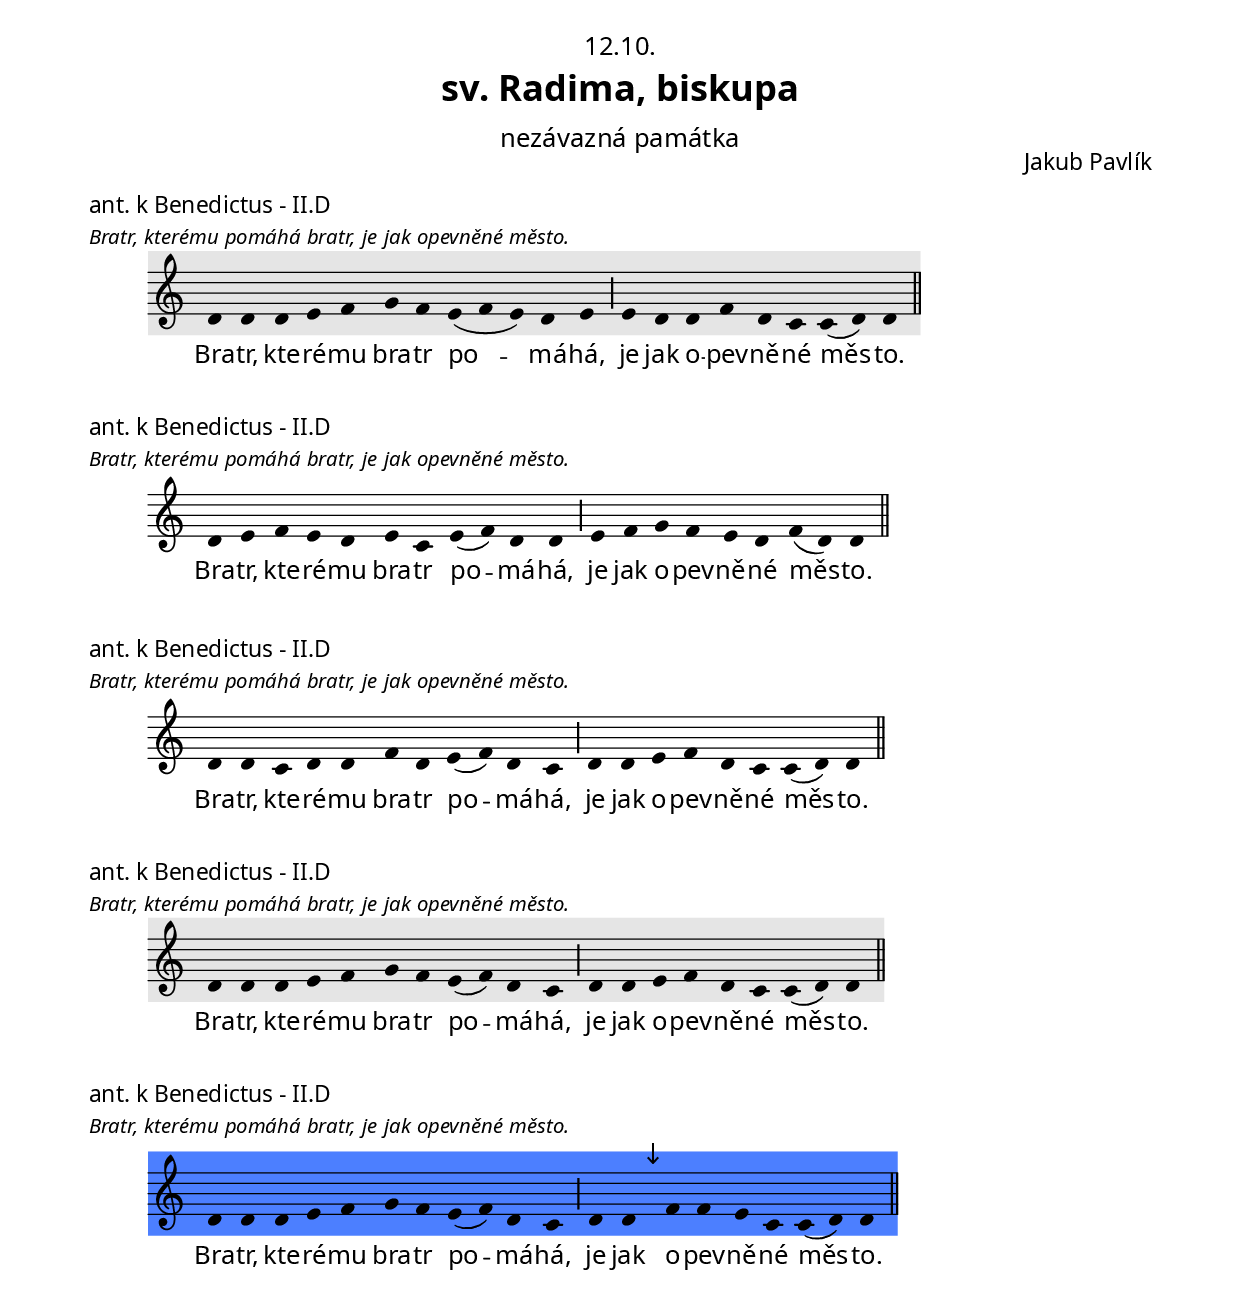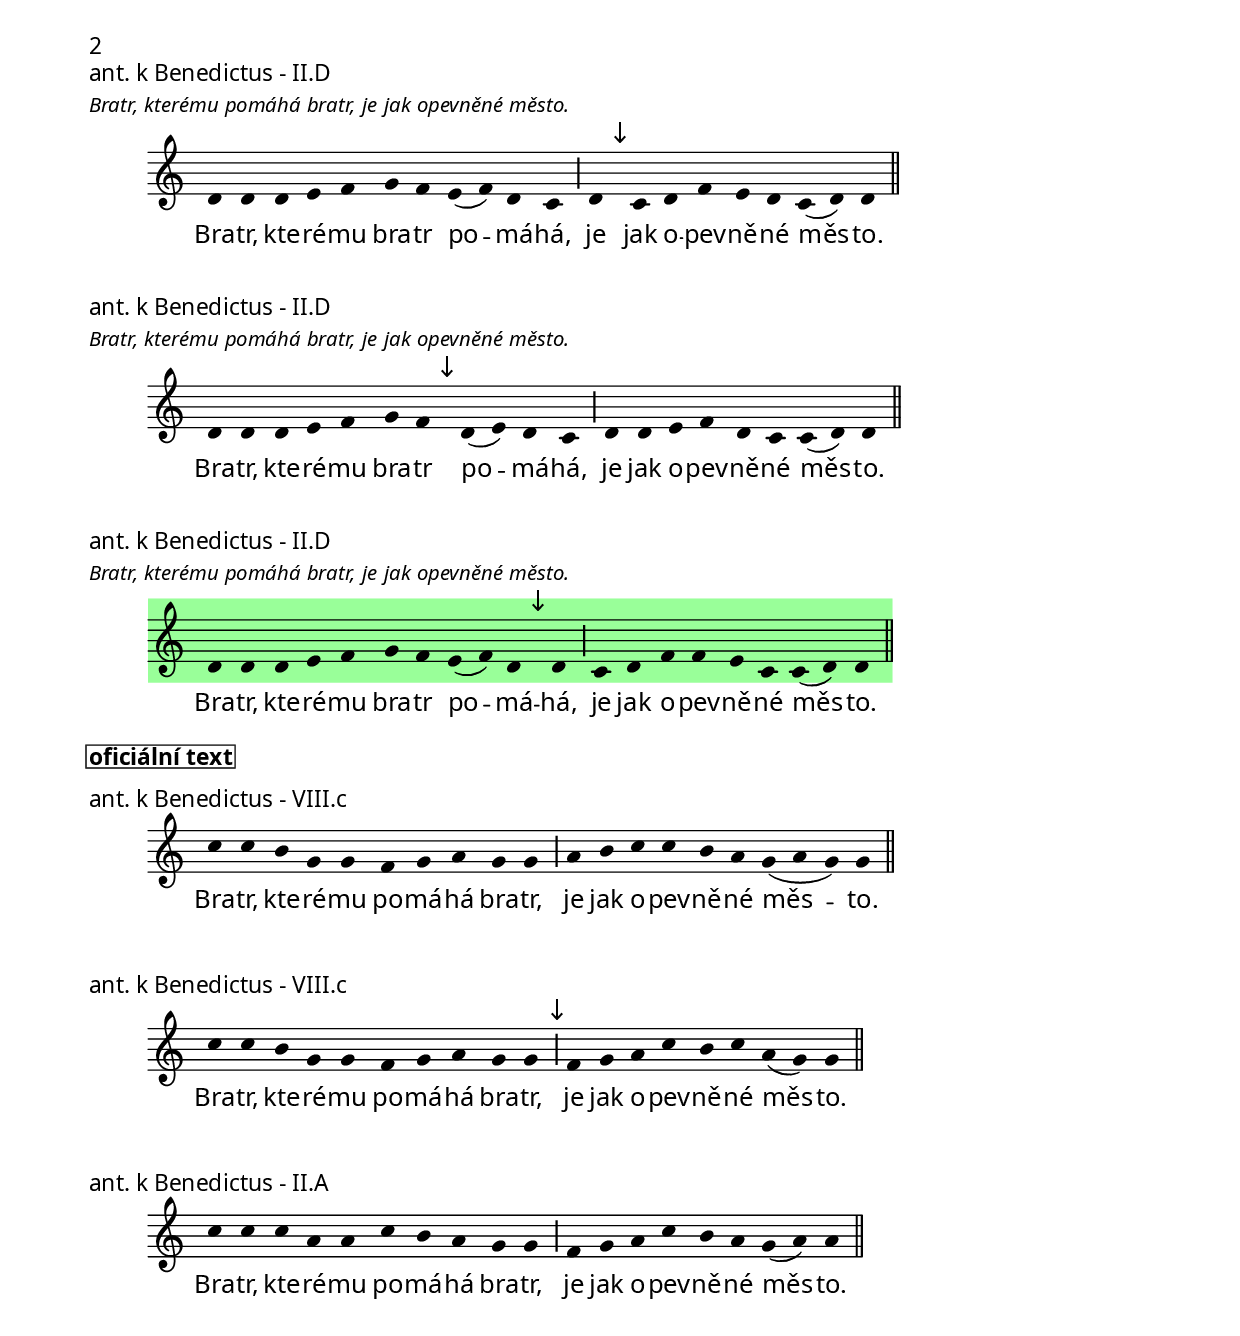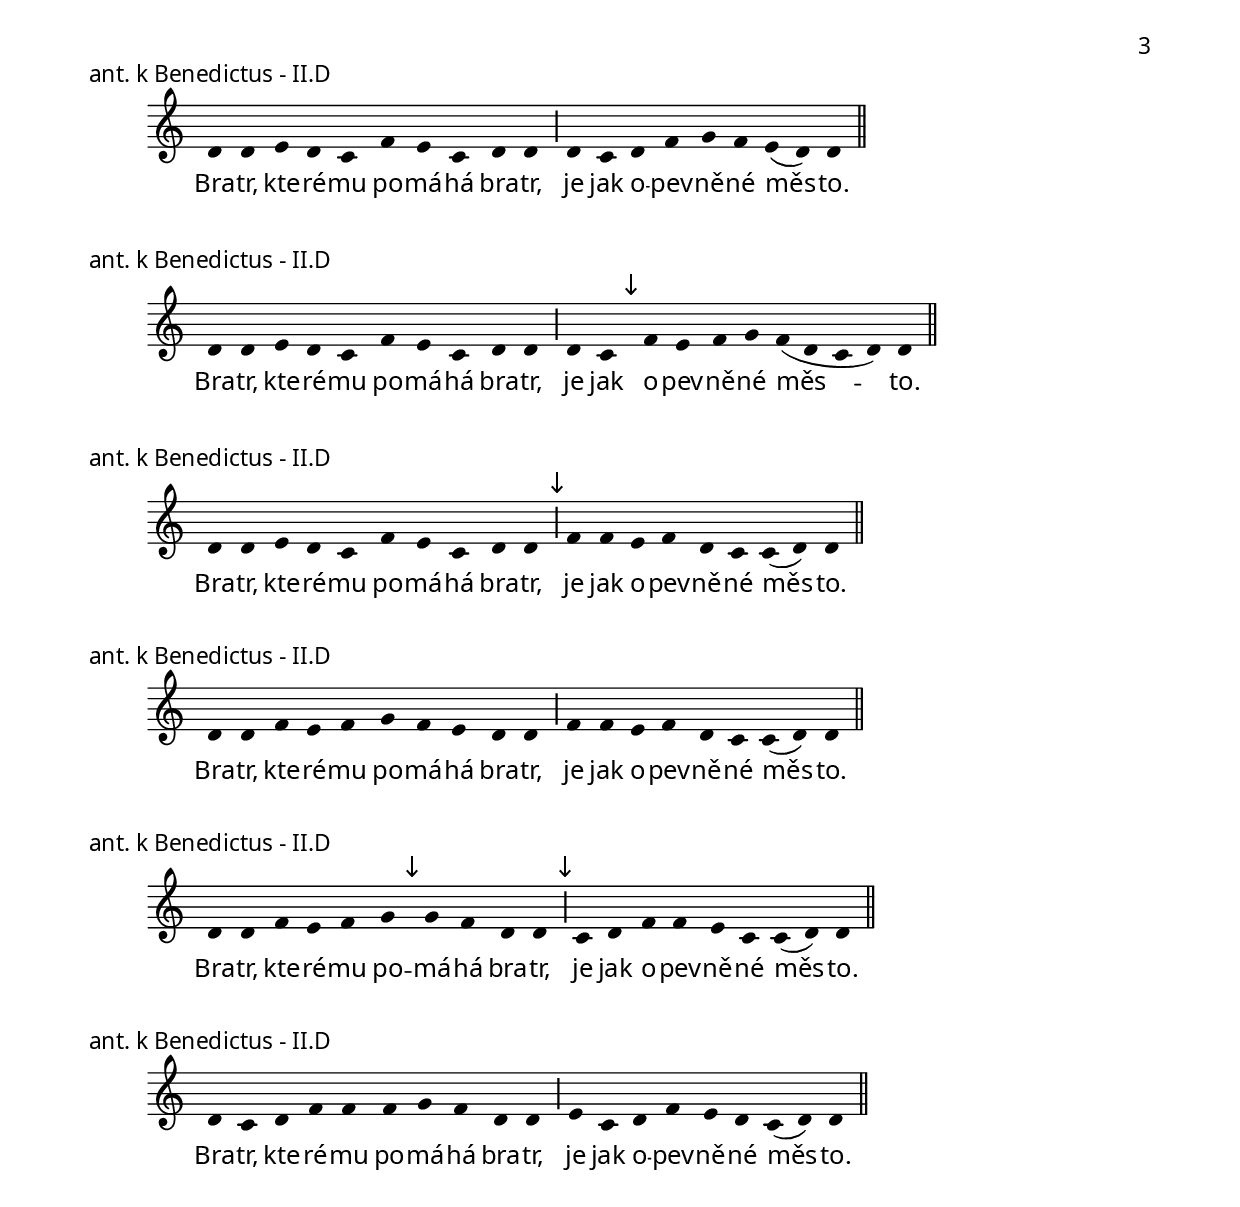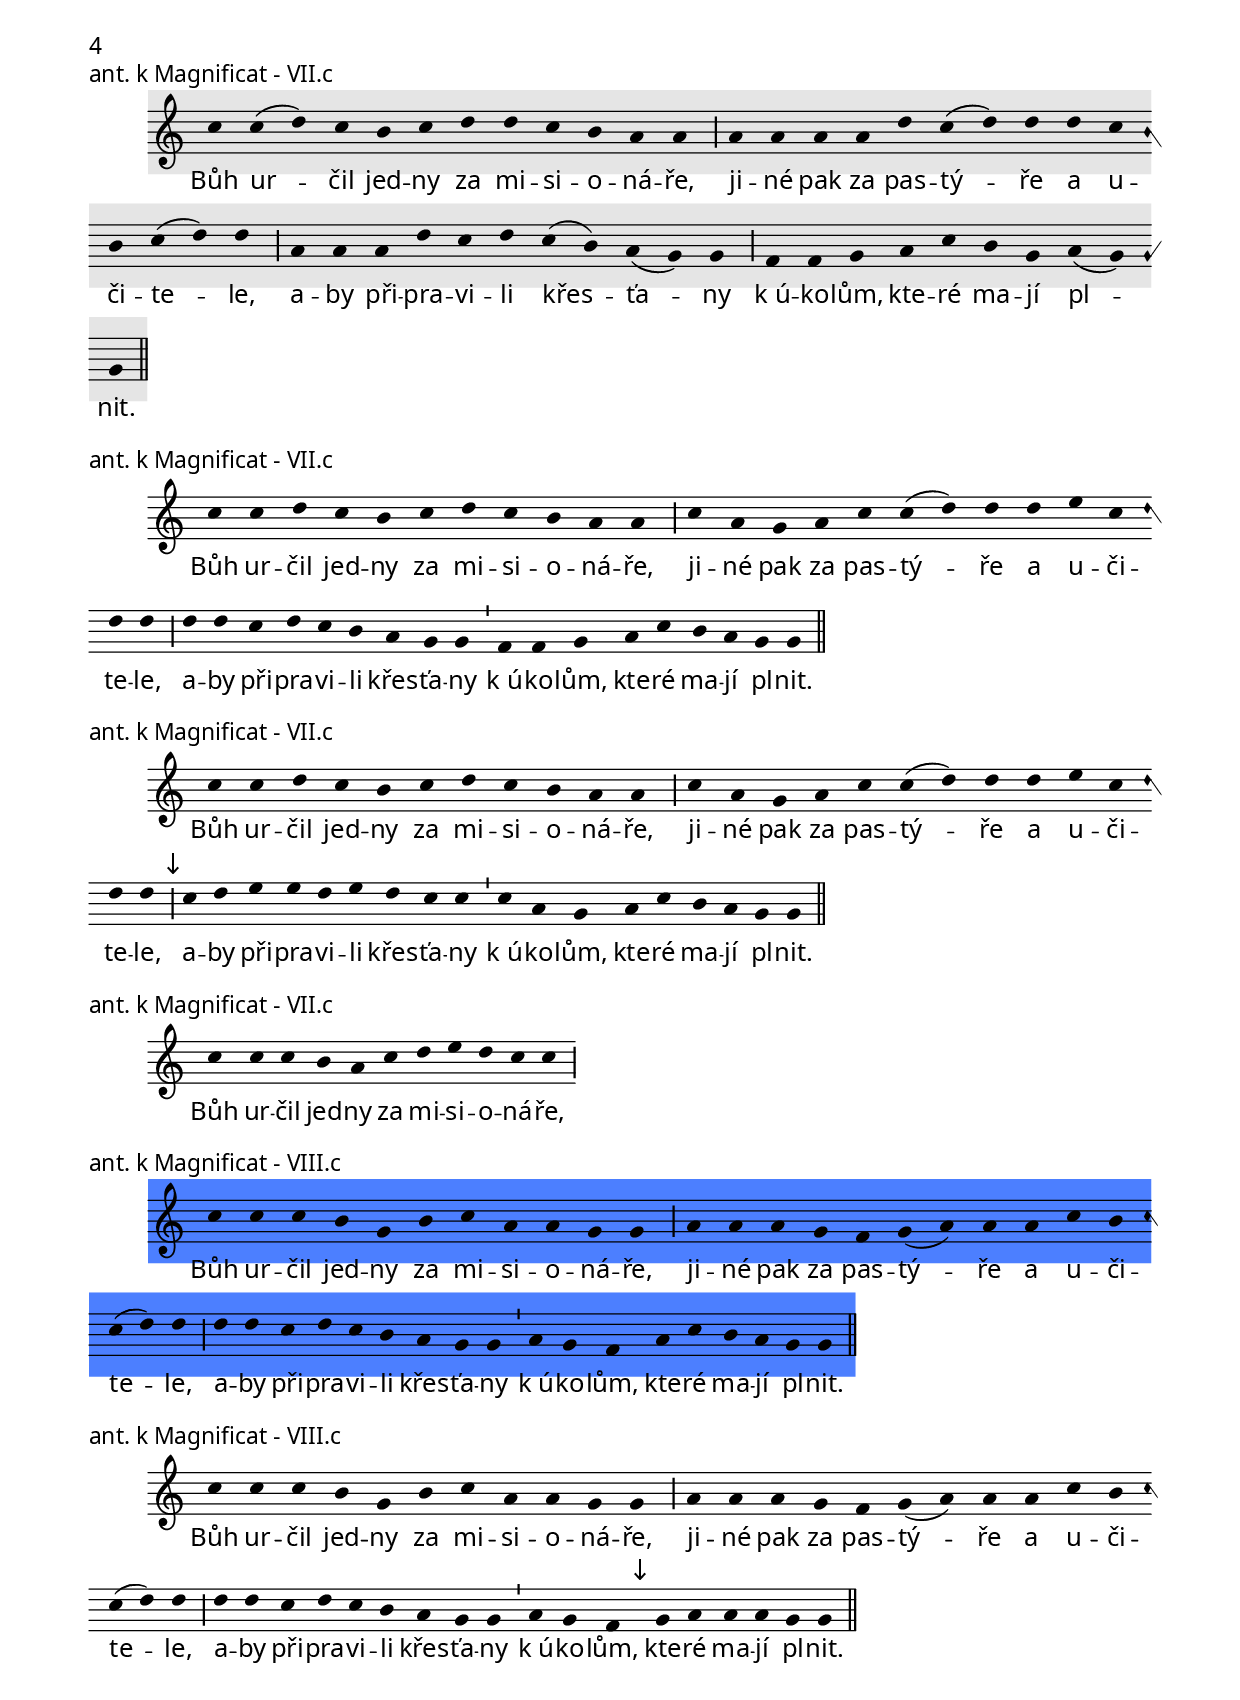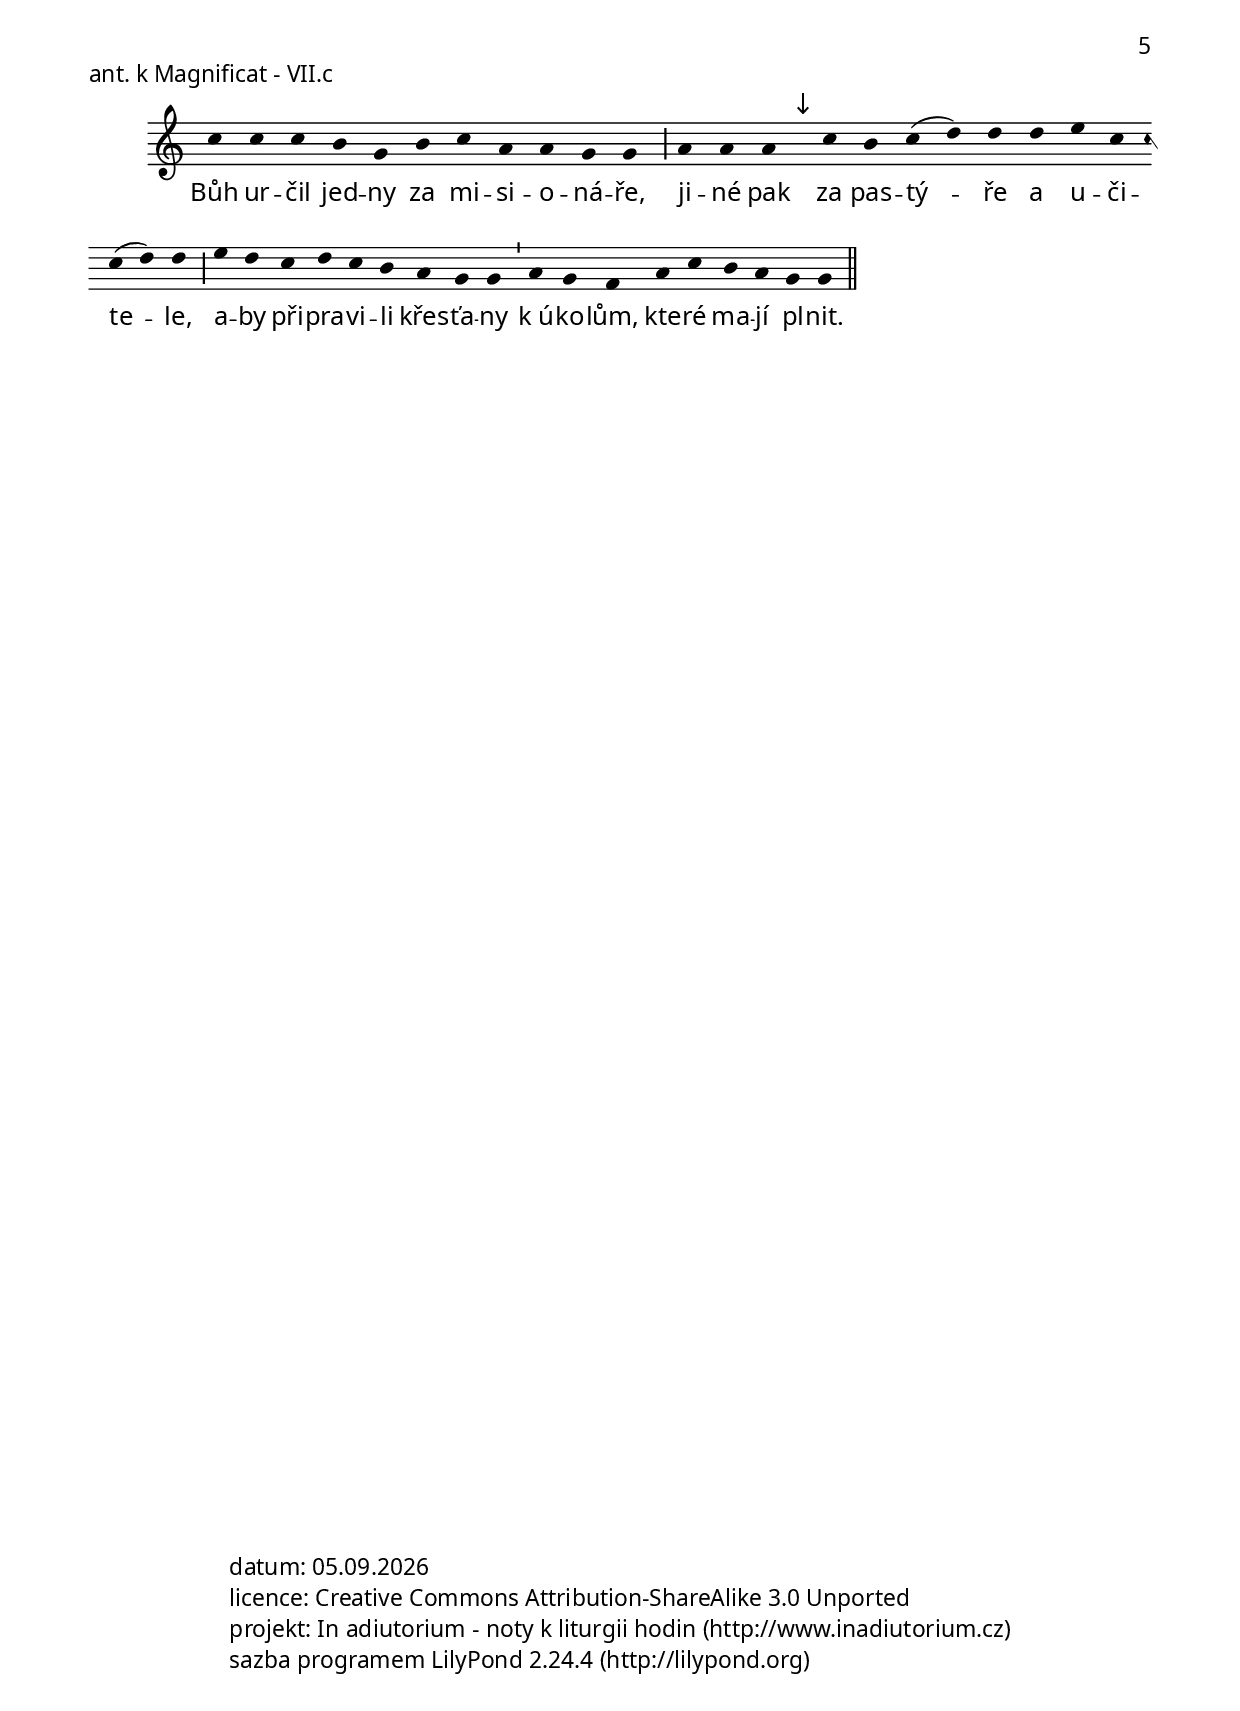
\version "2.17.0"

\include "../spolecne.ly"

\header {
  title = \markup\titleSvatek
            "sv. Radima, biskupa"
            "nezávazná památka"
            12.10.
  composer = "Jakub Pavlík"
}

\score {
  \relative c' {
    \zvyraznovacSedy
    \choralniRezim
    d4 d d e f g f e( f e) d e \barMaior
    e d d f d c c( d) d \barFinalis
  }
  \addlyrics {
    Bra -- tr, kte -- ré -- mu bra -- tr po -- má -- há,
    je jak o -- pev -- ně -- né měs -- to.
  }
  \header {
    textus_approbatus = "Bratr, kterému pomáhá bratr, je jak opevněné město."
    quid = "ant. k Benedictus"
    modus = "II"
    differentia = "D"
    psalmus = ""
    placet = "nic moc"
    id = "aben"
    piece = \markup {\sestavTitulekBezZalmu}
  }
}

\score {
  \relative c' {
    \choralniRezim
    d4 e f e d e c e( f) d d \barMaior
    e f g f e d f( d) d \barFinalis
  }
  \addlyrics {
    Bra -- tr, kte -- ré -- mu bra -- tr po -- má -- há,
    je jak o -- pev -- ně -- né měs -- to.
  }
  \header {
    textus_approbatus = "Bratr, kterému pomáhá bratr, je jak opevněné město."
    quid = "ant. k Benedictus"
    modus = "II"
    differentia = "D"
    psalmus = ""
    id = "aben"
    piece = \markup {\sestavTitulekBezZalmu}
  }
}

\score {
  \relative c' {
    \choralniRezim
    d4 d c d d f d e( f) d c \barMaior
    d d e f d c c( d) d \barFinalis
  }
  \addlyrics {
    Bra -- tr, kte -- ré -- mu bra -- tr po -- má -- há,
    je jak o -- pev -- ně -- né měs -- to.
  }
  \header {
    textus_approbatus = "Bratr, kterému pomáhá bratr, je jak opevněné město."
    quid = "ant. k Benedictus"
    modus = "II"
    differentia = "D"
    psalmus = ""
    id = "aben"
    piece = \markup {\sestavTitulekBezZalmu}
  }
}

\score {
  \relative c' {
    \zvyraznovacSedy
    \choralniRezim
    d4 d d e f g f e( f) d c \barMaior
    d d e f d c c( d) d \barFinalis
  }
  \addlyrics {
    Bra -- tr, kte -- ré -- mu bra -- tr po -- má -- há,
    je jak o -- pev -- ně -- né měs -- to.
  }
  \header {
    textus_approbatus = "Bratr, kterému pomáhá bratr, je jak opevněné město."
    quid = "ant. k Benedictus"
    modus = "II"
    differentia = "D"
    psalmus = ""
    id = "aben"
    piece = \markup {\sestavTitulekBezZalmu}
  }
}

\score {
  \relative c' {
    \zvyraznovacModry
    \choralniRezim
    d4 d d e f g f e( f) d c \barMaior
    d d \mark\sipka f f e c c( d) d \barFinalis
  }
  \addlyrics {
    Bra -- tr, kte -- ré -- mu bra -- tr po -- má -- há,
    je jak o -- pev -- ně -- né měs -- to.
  }
  \header {
    textus_approbatus = "Bratr, kterému pomáhá bratr, je jak opevněné město."
    quid = "ant. k Benedictus"
    modus = "II"
    differentia = "D"
    psalmus = ""
    id = "aben"
    piece = \markup {\sestavTitulekBezZalmu}
  }
}

\score {
  \relative c' {
    \choralniRezim
    d4 d d e f g f e( f) d c \barMaior
    d \mark\sipka c d f e d c( d) d \barFinalis
  }
  \addlyrics {
    Bra -- tr, kte -- ré -- mu bra -- tr po -- má -- há,
    je jak o -- pev -- ně -- né měs -- to.
  }
  \header {
    textus_approbatus = "Bratr, kterému pomáhá bratr, je jak opevněné město."
    quid = "ant. k Benedictus"
    modus = "II"
    differentia = "D"
    psalmus = ""
    id = "aben"
    piece = \markup {\sestavTitulekBezZalmu}
  }
}

\score {
  \relative c' {
    \choralniRezim
    d4 d d e f g f \mark\sipka d( e) d c \barMaior
    d d e f d c c( d) d \barFinalis
  }
  \addlyrics {
    Bra -- tr, kte -- ré -- mu bra -- tr po -- má -- há,
    je jak o -- pev -- ně -- né měs -- to.
  }
  \header {
    textus_approbatus = "Bratr, kterému pomáhá bratr, je jak opevněné město."
    quid = "ant. k Benedictus"
    modus = "II"
    differentia = "D"
    psalmus = ""
    id = "aben"
    piece = \markup {\sestavTitulekBezZalmu}
  }
}

\score {
  \relative c' {
    \zvyraznovacZelenyII
    \choralniRezim
    d4 d d e f g f e( f) d \mark\sipka d \barMaior
    c d f f e c c( d) d \barFinalis
  }
  \addlyrics {
    Bra -- tr, kte -- ré -- mu bra -- tr po -- má -- há,
    je jak o -- pev -- ně -- né měs -- to.
  }
  \header {
    textus_approbatus = "Bratr, kterému pomáhá bratr, je jak opevněné město."
    quid = "ant. k Benedictus"
    modus = "II"
    differentia = "D"
    psalmus = ""
    id = "aben"
    piece = \markup {\sestavTitulekBezZalmu}
  }
}

\markup\nadpisSkupiny "oficiální text"

\score {
  \relative c'' {
    \choralniRezim
    c4 c b g g f g a g g \barMaior
    a b c c b a g( a g) g \barFinalis
  }
  \addlyrics {
    Bra -- tr, kte -- ré -- mu  po -- má -- há bra -- tr,
    je jak o -- pev -- ně -- né měs -- to.
  }
  \header {
    quid = "ant. k Benedictus"
    modus = "VIII"
    differentia = "c"
    psalmus = ""
    id = "aben"
    piece = \markup {\sestavTitulekBezZalmu}
  }
}

\score {
  \relative c'' {
    \choralniRezim
    c4 c b g g f g a g g \barMaior
    \mark\sipka f g a c b c a( g) g \barFinalis
  }
  \addlyrics {
    Bra -- tr, kte -- ré -- mu  po -- má -- há bra -- tr,
    je jak o -- pev -- ně -- né měs -- to.
  }
  \header {
    quid = "ant. k Benedictus"
    modus = "VIII"
    differentia = "c"
    psalmus = ""
    id = "aben"
    piece = \markup {\sestavTitulekBezZalmu}
  }
}

\score {
  \relative c'' {
    \choralniRezim
    c4 c c a a c b a g g \barMaior
    f g a c b a g( a) a \barFinalis
  }
  \addlyrics {
    Bra -- tr, kte -- ré -- mu  po -- má -- há bra -- tr,
    je jak o -- pev -- ně -- né měs -- to.
  }
  \header {
    quid = "ant. k Benedictus"
    modus = "II"
    differentia = "A"
    psalmus = ""
    id = "aben"
    piece = \markup {\sestavTitulekBezZalmu}
  }
}

\score {
  \relative c' {
    \choralniRezim
    d4 d e d c f e c d d \barMaior
    d c d f g f e( d) d \barFinalis
  }
  \addlyrics {
    Bra -- tr, kte -- ré -- mu  po -- má -- há bra -- tr,
    je jak o -- pev -- ně -- né měs -- to.
  }
  \header {
    quid = "ant. k Benedictus"
    modus = "II"
    differentia = "D"
    psalmus = ""
    id = "aben"
    piece = \markup {\sestavTitulekBezZalmu}
  }
}

\score {
  \relative c' {
    \choralniRezim
    d4 d e d c f e c d d \barMaior
    d c \mark\sipka f e f g f( d c d) d \barFinalis
  }
  \addlyrics {
    Bra -- tr, kte -- ré -- mu  po -- má -- há bra -- tr,
    je jak o -- pev -- ně -- né měs -- to.
  }
  \header {
    quid = "ant. k Benedictus"
    modus = "II"
    differentia = "D"
    psalmus = ""
    id = "aben"
    piece = \markup {\sestavTitulekBezZalmu}
  }
}

\score {
  \relative c' {
    \choralniRezim
    d4 d e d c f e c d d \barMaior
    \mark\sipka f f e f d c c( d) d \barFinalis
  }
  \addlyrics {
    Bra -- tr, kte -- ré -- mu  po -- má -- há bra -- tr,
    je jak o -- pev -- ně -- né měs -- to.
  }
  \header {
    quid = "ant. k Benedictus"
    modus = "II"
    differentia = "D"
    psalmus = ""
    id = "aben"
    piece = \markup {\sestavTitulekBezZalmu}
  }
}

\score {
  \relative c' {
    \choralniRezim
    d4 d f e f g f e d d \barMaior
    f f e f d c c( d) d \barFinalis
  }
  \addlyrics {
    Bra -- tr, kte -- ré -- mu  po -- má -- há bra -- tr,
    je jak o -- pev -- ně -- né měs -- to.
  }
  \header {
    quid = "ant. k Benedictus"
    modus = "II"
    differentia = "D"
    psalmus = ""
    id = "aben"
    piece = \markup {\sestavTitulekBezZalmu}
  }
}

\score {
  \relative c' {
    \choralniRezim
    d4 d f e f g \mark\sipka g f d d \barMaior
    \mark\sipka c d f f e c c( d) d \barFinalis
  }
  \addlyrics {
    Bra -- tr, kte -- ré -- mu  po -- má -- há bra -- tr,
    je jak o -- pev -- ně -- né měs -- to.
  }
  \header {
    quid = "ant. k Benedictus"
    modus = "II"
    differentia = "D"
    psalmus = ""
    id = "aben"
    piece = \markup {\sestavTitulekBezZalmu}
  }
}

\score {
  \relative c' {
    \choralniRezim
    d4 c d f f f g f d d \barMaior
    e c d f e d c( d) d \barFinalis
  }
  \addlyrics {
    Bra -- tr, kte -- ré -- mu  po -- má -- há bra -- tr,
    je jak o -- pev -- ně -- né měs -- to.
  }
  \header {
    quid = "ant. k Benedictus"
    modus = "II"
    differentia = "D"
    psalmus = ""
    id = "aben"
    piece = \markup {\sestavTitulekBezZalmu}
  }
}

\pageBreak

\score {
  \relative c'' {
    \zvyraznovacSedy
    \choralniRezim
    c4 c( d) c b c d d c b a a \barMaior
    a a a a d c( d) d d c b c( d) d \barMaior
    a a a d c d c( b) a( g) g \barMaior
    f f g a c b g a( g) g \barFinalis
  }
  \addlyrics {
    Bůh ur -- čil jed -- ny za mi -- si -- o -- ná -- ře,
    ji -- né pak za pas -- tý -- ře a u -- či -- te -- le,
    a -- by při -- pra -- vi -- li křes -- ťa -- ny
    k_ú -- ko -- lům,
    kte -- ré ma -- jí pl -- nit.
  }
  \header {
    quid = "ant. k Magnificat"
    modus = "VII"
    differentia = "c"
    psalmus = ""
    placet = "hrůza"
    id = "amag"
    piece = \markup {\sestavTitulekBezZalmu}
  }
}

\score {
  \relative c'' {
    \choralniRezim
    c4 c d c b c d c b a a \barMaior
    c a g a c c( d) d d e c d d \barMaior
    d d c d c b a g g \barMin
    f f g a c b a g g \barFinalis
  }
  \addlyrics {
    Bůh ur -- čil jed -- ny za mi -- si -- o -- ná -- ře,
    ji -- né pak za pas -- tý -- ře a u -- či -- te -- le,
    a -- by při -- pra -- vi -- li křes -- ťa -- ny
    k_ú -- ko -- lům, kte -- ré ma -- jí pl -- nit.
  }
  \header {
    quid = "ant. k Magnificat"
    modus = "VII"
    differentia = "c"
    psalmus = ""
    id = "amag"
    piece = \markup {\sestavTitulekBezZalmu}
  }
}

\score {
  \relative c'' {
    \choralniRezim
    c4 c d c b c d c b a a \barMaior
    c a g a c c( d) d d e c d d \barMaior
    \mark\sipka c d e e d e d c c \barMin
    c a g a c b a g g \barFinalis
  }
  \addlyrics {
    Bůh ur -- čil jed -- ny za mi -- si -- o -- ná -- ře,
    ji -- né pak za pas -- tý -- ře a u -- či -- te -- le,
    a -- by při -- pra -- vi -- li křes -- ťa -- ny
    k_ú -- ko -- lům, kte -- ré ma -- jí pl -- nit.
  }
  \header {
    quid = "ant. k Magnificat"
    modus = "VII"
    differentia = "c"
    psalmus = ""
    id = "amag"
    piece = \markup {\sestavTitulekBezZalmu}
  }
}

\score {
  \relative c'' {
    \choralniRezim
    c4 c c b a c d e d c c \barMaior
  }
  \addlyrics {
    Bůh ur -- čil jed -- ny za mi -- si -- o -- ná -- ře,
    ji -- né pak za pas -- tý -- ře a u -- či -- te -- le,
    a -- by při -- pra -- vi -- li křes -- ťa -- ny
    k_ú -- ko -- lům, kte -- ré ma -- jí pl -- nit.
  }
  \header {
    quid = "ant. k Magnificat"
    modus = "VII"
    differentia = "c"
    psalmus = ""
    id = "amag"
    piece = \markup {\sestavTitulekBezZalmu}
  }
}

\score {
  \relative c'' {
    \zvyraznovacModry
    \choralniRezim
    c4 c c b g b c a a g g \barMaior
    a a a g f g( a) a a c b c( d) d \barMaior
    d d c d c b a g g \barMin
    a g f a c b a g g \barFinalis
  }
  \addlyrics {
    Bůh ur -- čil jed -- ny za mi -- si -- o -- ná -- ře,
    ji -- né pak za pas -- tý -- ře a u -- či -- te -- le,
    a -- by při -- pra -- vi -- li křes -- ťa -- ny
    k_ú -- ko -- lům, kte -- ré ma -- jí pl -- nit.
  }
  \header {
    quid = "ant. k Magnificat"
    modus = "VIII"
    differentia = "c"
    psalmus = ""
    id = "amag"
    piece = \markup {\sestavTitulekBezZalmu}
  }
}

\score {
  \relative c'' {
    \choralniRezim
    c4 c c b g b c a a g g \barMaior
    a a a g f g( a) a a c b c( d) d \barMaior
    d d c d c b a g g \barMin
    a g f \mark\sipka g a a a g g \barFinalis
  }
  \addlyrics {
    Bůh ur -- čil jed -- ny za mi -- si -- o -- ná -- ře,
    ji -- né pak za pas -- tý -- ře a u -- či -- te -- le,
    a -- by při -- pra -- vi -- li křes -- ťa -- ny
    k_ú -- ko -- lům, kte -- ré ma -- jí pl -- nit.
  }
  \header {
    quid = "ant. k Magnificat"
    modus = "VIII"
    differentia = "c"
    psalmus = ""
    id = "amag"
    piece = \markup {\sestavTitulekBezZalmu}
  }
}

\score {
  \relative c'' {
    \choralniRezim
    c4 c c b g b c a a g g \barMaior
    a a a \mark\sipka c b c( d) d d e c c( d) d \barMaior
    e d c d c b a g g \barMin
    a g f a c b a g g \barFinalis
  }
  \addlyrics {
    Bůh ur -- čil jed -- ny za mi -- si -- o -- ná -- ře,
    ji -- né pak za pas -- tý -- ře a u -- či -- te -- le,
    a -- by při -- pra -- vi -- li křes -- ťa -- ny
    k_ú -- ko -- lům, kte -- ré ma -- jí pl -- nit.
  }
  \header {
    quid = "ant. k Magnificat"
    modus = "VII"
    differentia = "c"
    psalmus = ""
    id = "amag"
    piece = \markup {\sestavTitulekBezZalmu}
  }
}